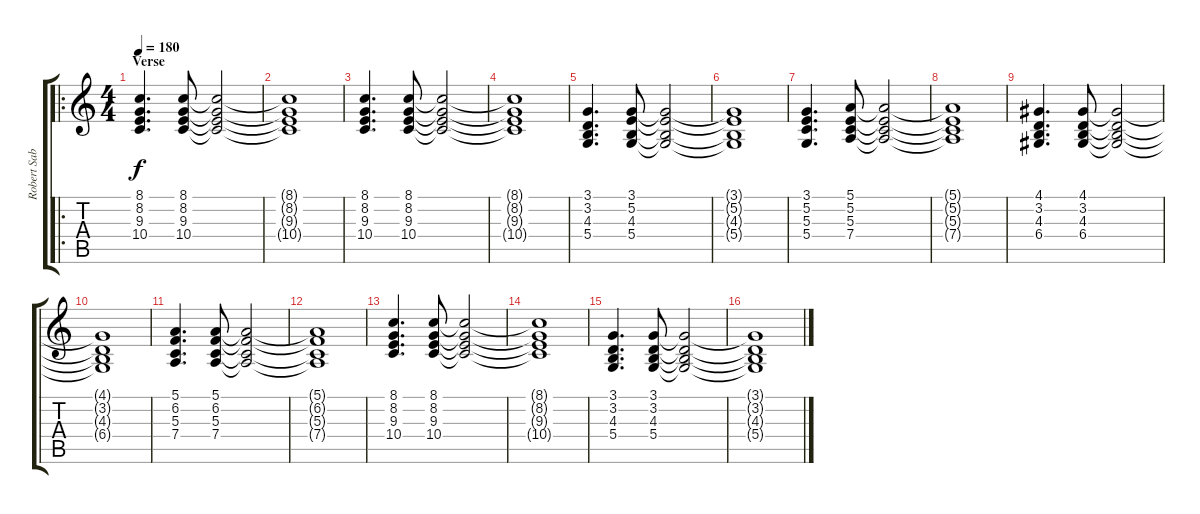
\track ("Robert Sabino (Piano)" "Robert Sab") {instrument electricgrandpiano}
\staff {score tabs}
\tuning (E4 B3 G3 D3 A2 E2) {hide}
\ro
\ts (4 4)
\section ("" "Verse")
\tempo 180
\clef g2
\ks c
(8.1 8.2 9.3 10.4).4{d dy f} (8.1 8.2 9.3 10.4).8 (8.1{t} 8.2{t} 9.3{t} 10.4{t}).2 |
(8.1{t} 8.2{t} 9.3{t} 10.4{t}).1 |
(8.1 8.2 9.3 10.4).4{d} (8.1 8.2 9.3 10.4).8 (8.1{t} 8.2{t} 9.3{t} 10.4{t}).2 |
(8.1{t} 8.2{t} 9.3{t} 10.4{t}).1 |
(3.1 3.2 4.3 5.4).4{d} (3.1 5.2 4.3 5.4).8 (3.1{t} 5.2{t} 4.3{t} 5.4{t}).2 |
(3.1{t} 5.2{t} 4.3{t} 5.4{t}).1 |
(3.1 5.2 5.3 5.4).4{d} (5.1 5.2 5.3 7.4).8 (5.1{t} 5.2{t} 5.3{t} 7.4{t}).2 |
(5.1{t} 5.2{t} 5.3{t} 7.4{t}).1 |
(4.1 3.2 4.3 6.4).4{d} (4.1 3.2 4.3 6.4).8 (4.1{t} 3.2{t} 4.3{t} 6.4{t}).2 |
(4.1{t} 3.2{t} 4.3{t} 6.4{t}).1 |
(5.1 6.2 5.3 7.4).4{d} (5.1 6.2 5.3 7.4).8 (5.1{t} 6.2{t} 5.3{t} 7.4{t}).2 |
(5.1{t} 6.2{t} 5.3{t} 7.4{t}).1 |
(8.1 8.2 9.3 10.4).4{d} (8.1 8.2 9.3 10.4).8 (8.1{t} 8.2{t} 9.3{t} 10.4{t}).2 |
(8.1{t} 8.2{t} 9.3{t} 10.4{t}).1 |
(3.1 3.2 4.3 5.4).4{d} (3.1 3.2 4.3 5.4).8 (3.1{t} 3.2{t} 4.3{t} 5.4{t}).2 |
(3.1{t} 3.2{t} 4.3{t} 5.4{t}).1
